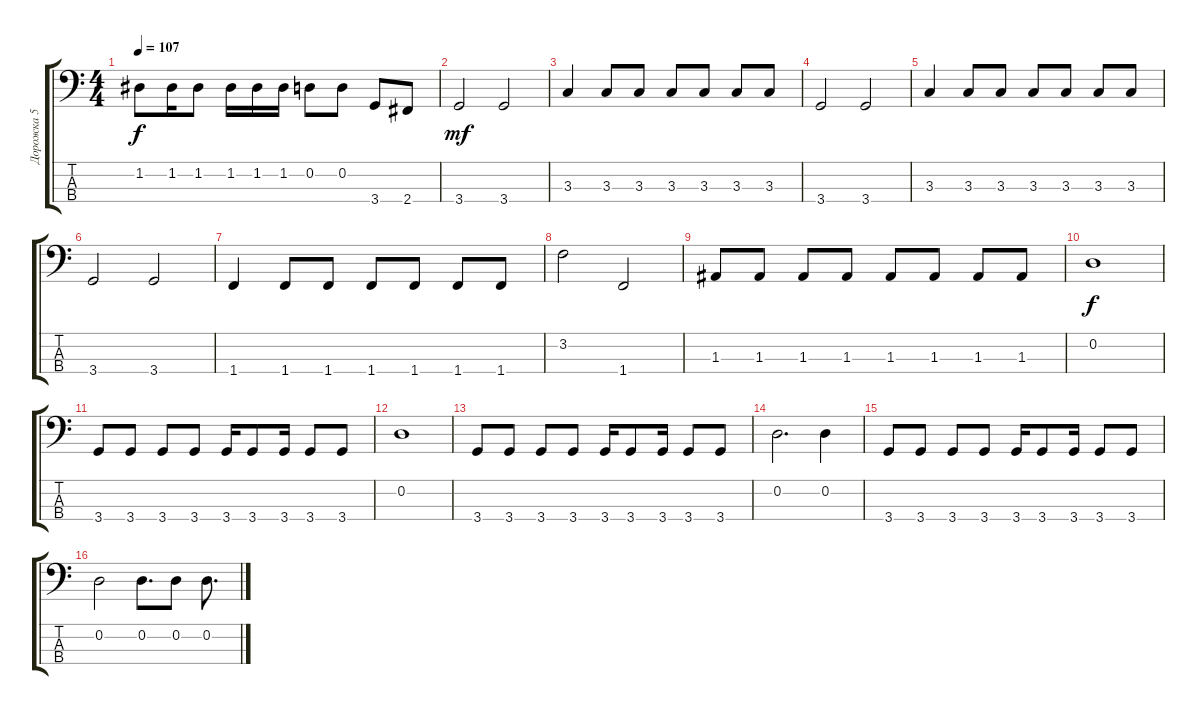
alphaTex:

\track ("Дорожка 5" "Дорожка 5") {instrument electricbassfinger}
\staff {score tabs}
\tuning (G2 D2 A1 E1) {hide}
\ts (4 4)
\tempo 107
\clef f4
\ks c
1.2.8{dy f} 1.2.16 1.2.8 1.2.16 1.2.16 1.2.16 0.2.8 0.2.8 3.4.8 2.4.8 |
3.4.2{dy mf} 3.4.2 |
3.3.4 3.3.8 3.3.8 3.3.8 3.3.8 3.3.8 3.3.8 |
3.4.2 3.4.2 |
3.3.4 3.3.8 3.3.8 3.3.8 3.3.8 3.3.8 3.3.8 |
3.4.2 3.4.2 |
1.4.4 1.4.8 1.4.8 1.4.8 1.4.8 1.4.8 1.4.8 |
3.2.2 1.4.2 |
1.3.8 1.3.8 1.3.8 1.3.8 1.3.8 1.3.8 1.3.8 1.3.8 |
0.2.1{dy f} |
3.4.8 3.4.8 3.4.8 3.4.8 3.4.16 3.4.8 3.4.16 3.4.8 3.4.8 |
0.2.1 |
3.4.8 3.4.8 3.4.8 3.4.8 3.4.16 3.4.8 3.4.16 3.4.8 3.4.8 |
0.2.2{d} 0.2.4 |
3.4.8 3.4.8 3.4.8 3.4.8 3.4.16 3.4.8 3.4.16 3.4.8 3.4.8 |
0.2.2 0.2.8{d} 0.2.8 0.2.8{d}
